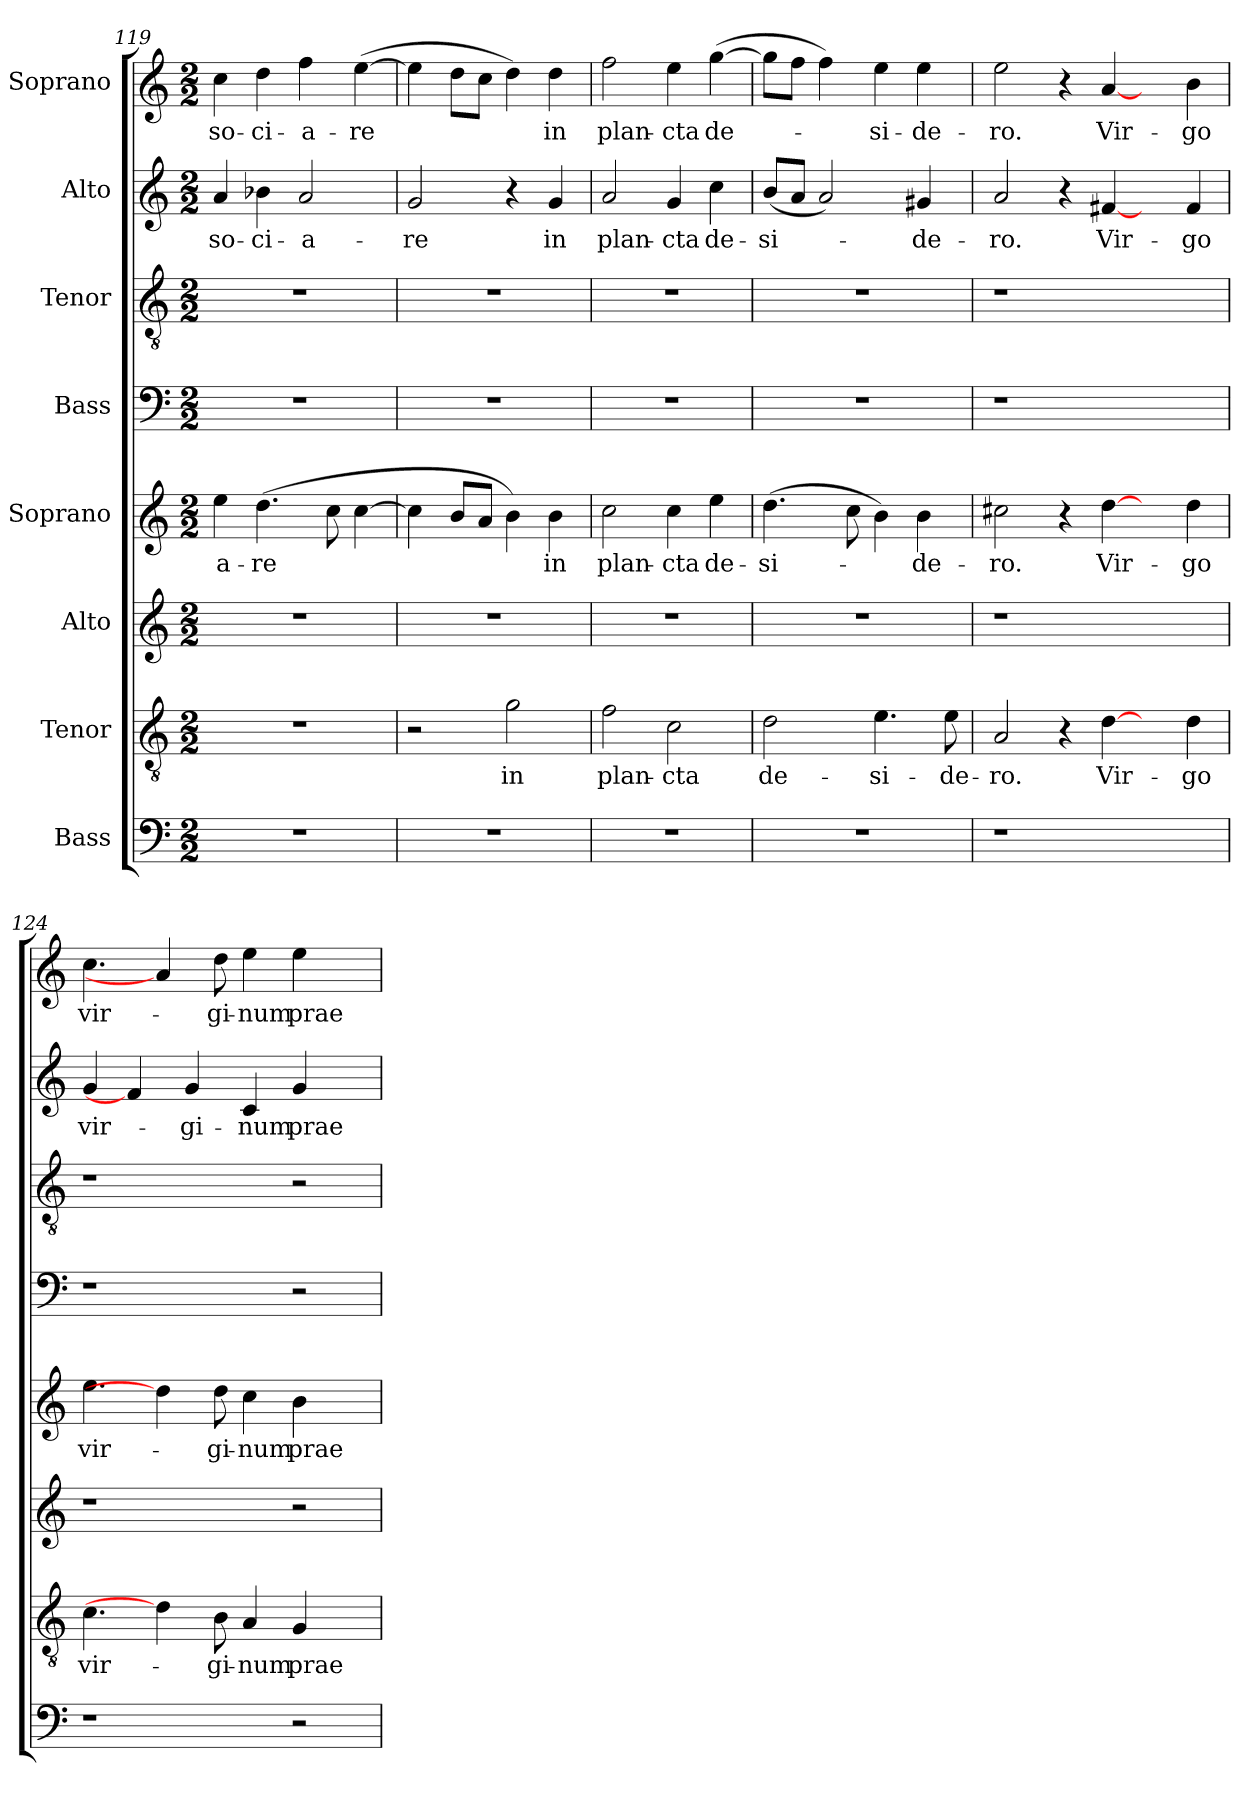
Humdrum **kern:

**kern	**kern	**text	**kern	**kern	**text	**kern	**kern	**kern	**text	**kern	**text
*part8	*part7	*part7	*part6	*part5	*part5	*part4	*part3	*part2	*part2	*part1	*part1
*staff8	*staff7	*staff7	*staff6	*staff5	*staff5	*staff4	*staff3	*staff2	*staff2	*staff1	*staff1
*I"Bass	*I"Tenor	*	*I"Alto	*I"Soprano	*	*I"Bass	*I"Tenor	*I"Alto	*	*I"Soprano	*
*clefF4	*clefGv2	*	*clefG2	*clefG2	*	*clefF4	*clefGv2	*clefG2	*	*clefG2	*
*k[]	*k[]	*	*k[]	*k[]	*	*k[]	*k[]	*k[]	*	*k[]	*
*C:	*C:	*	*C:	*C:	*	*C:	*C:	*C:	*	*C:	*
*M2/2	*M2/2	*	*M2/2	*M2/2	*	*M2/2	*M2/2	*M2/2	*	*M2/2	*
=119	=119	=119	=119	=119	=119	=119	=119	=119	=119	=119	=119
1r	1r	.	1r	4ee\	-a-	1r	1r	4a/	so-	4cc\	so-
.	.	.	.	(4.dd\	-re	.	.	4b-X\	-ci-	4dd\	-ci-
.	.	.	.	.	.	.	.	2a/	-a-	4ff\	-a-
.	.	.	.	8cc\	.	.	.	.	.	.	.
.	.	.	.	[4cc\	.	.	.	.	.	([4ee\	-re
=120	=120	=120	=120	=120	=120	=120	=120	=120	=120	=120	=120
1r	2r	.	1r	4cc\]	.	1r	1r	2g/	-re	4ee\]	.
.	.	.	.	8b/L	.	.	.	.	.	8dd\L	.
.	.	.	.	8a/J	.	.	.	.	.	8cc\J	.
.	2g\	in	.	4b\)	.	.	.	4r	.	4dd\)	.
.	.	.	.	4b\	in	.	.	4g/	in	4dd\	in
=121	=121	=121	=121	=121	=121	=121	=121	=121	=121	=121	=121
1r	2f\	plan-	1r	2cc\	plan-	1r	1r	2a/	plan-	2ff\	plan-
.	2c\	-cta	.	4cc\	-cta	.	.	4g/	-cta	4ee\	-cta
.	.	.	.	4ee\	de-	.	.	4cc\	de-	([4gg\	de-
=122	=122	=122	=122	=122	=122	=122	=122	=122	=122	=122	=122
1r	2d\	de-	1r	(4.dd\	-si-	1r	1r	(8b/L	-si-	8gg\L]	.
.	.	.	.	.	.	.	.	8a/J	.	8ff\J	.
.	.	.	.	.	.	.	.	2a/)	.	4ff\)	.
.	.	.	.	8cc\	.	.	.	.	.	.	.
.	4.e\	-si-	.	4b\)	.	.	.	.	.	4ee\	-si-
.	.	.	.	4b\	-de-	.	.	4g#X/	-de-	4ee\	-de-
.	8e\	-de-	.	.	.	.	.	.	.	.	.
=123	=123	=123	=123	=123	=123	=123	=123	=123	=123	=123	=123
1r	2A/	-ro.	1r	2cc#X\	-ro.	1r	1r	2a/	-ro.	2ee\	-ro.
.	4r	.	.	4r	.	.	.	4r	.	4r	.
.	[4d\	Vir-	.	[4dd\	Vir-	.	.	[4f#X/	Vir-	[4a/	Vir-
2ryy	4ryy	.	2ryy	4ryy	.	2ryy	2ryy	4ryy	.	4ryy	.
.	4d\	-go	.	4dd\	-go	.	.	4f#/	-go	4b\	-go
!!LO:PB:g=z
=124	=124	=124	=124	=124	=124	=124	=124	=124	=124	=124	=124
1r	4.c\	vir-	1r	4.ee\	vir-	1r	1r	4g/	vir-	4.cc\	vir-
.	.	.	.	.	.	.	.	4f#/]	.	.	.
.	4d\]	.	.	4dd\]	.	.	.	.	.	4a/]	.
.	.	.	.	.	.	.	.	4g/	-gi-	.	.
.	8B\	-gi-	.	8dd\	-gi-	.	.	.	.	8dd\	-gi-
.	4A/	-num	.	4cc\	-num	.	.	4c/	-num	4ee\	-num
2r	4G/	prae-	2r	4b\	prae-	2r	2r	4g/	prae-	4ee\	prae-
.	4ryy	.	.	4ryy	.	.	.	4ryy	.	4ryy	.
=	=	=	=	=	=	=	=	=	=	=	=
*-	*-	*-	*-	*-	*-	*-	*-	*-	*-	*-	*-
